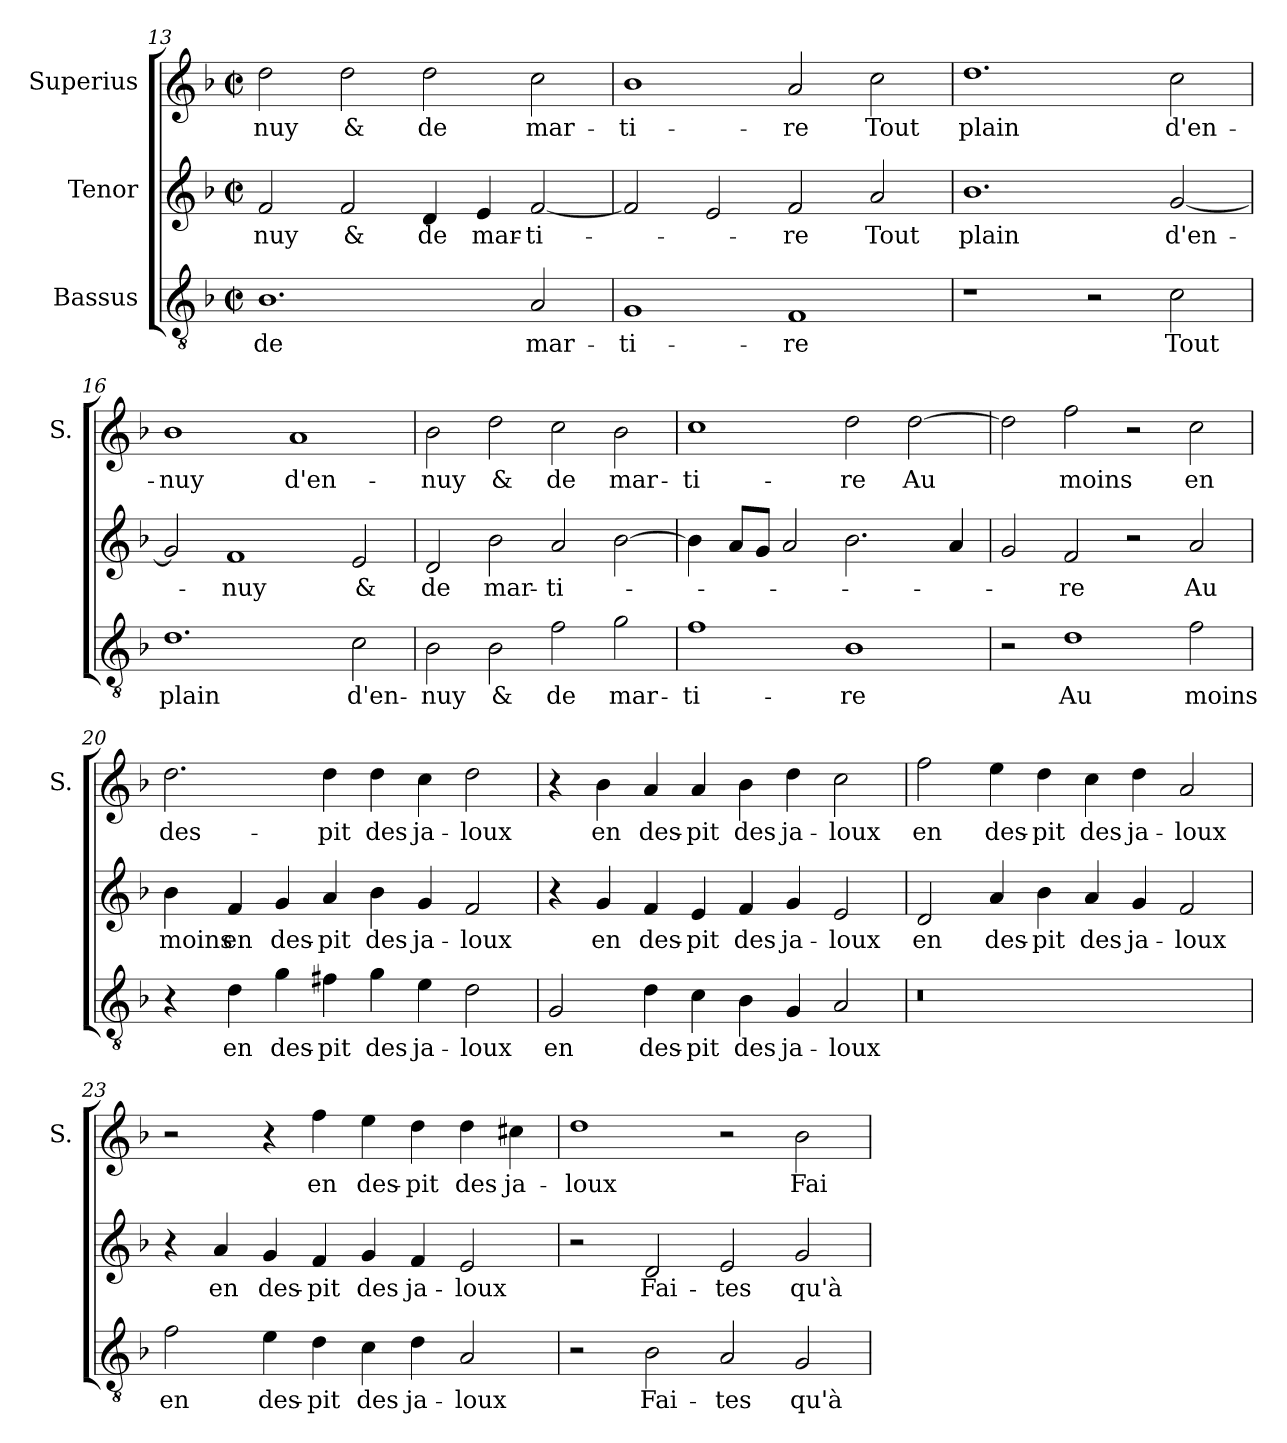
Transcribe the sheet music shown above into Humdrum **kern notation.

**kern	**text	**kern	**text	**kern	**text
*part3	*part3	*part2	*part2	*part1	*part1
*staff3	*staff3	*staff2	*staff2	*staff1	*staff1
*I"Bassus	*	*I"Tenor	*	*I"Superius	*
*	*	*	*	*I'S.	*
*clefGv2	*	*clefG2	*	*clefG2	*
*k[b-]	*	*k[b-]	*	*k[b-]	*
*F:	*	*F:	*	*F:	*
*M2/2	*	*M2/2	*	*M2/2	*
*met(c|)	*	*met(c|)	*	*met(c|)	*
=13	=13	=13	=13	=13	=13
1.B-\	de	2f/	-nuy	2dd\	-nuy
.	.	2f/	&	2dd\	&
.	.	4d/	de	2dd\	de
.	.	4e/	mar-	.	.
2A/	mar-	[2f/	-ti-	2cc\	mar-
=14	=14	=14	=14	=14	=14
1G/	-ti-	2f/]	.	1b-\	-ti-
.	.	2e/	.	.	.
1F/	-re	2f/	-re	2a/	-re
.	.	2a/	Tout	2cc\	Tout
=15	=15	=15	=15	=15	=15
1r	.	1.b-\	plain	1.dd\	plain
2r	.	.	.	.	.
2c\	Tout	[2g/	d'en-	2cc\	d'en-
!!LO:LB:g=z
=16	=16	=16	=16	=16	=16
1.d\	plain	2g/]	.	1b-\	-nuy
.	.	1f/	-nuy	.	.
.	.	.	.	1a/	d'en-
2c\	d'en-	2e/	&	.	.
=17	=17	=17	=17	=17	=17
2B-\	-nuy	2d/	de	2b-\	-nuy
2B-\	&	2b-\	mar-	2dd\	&
2f\	de	2a/	-ti-	2cc\	de
2g\	mar-	[2b-\	.	2b-\	mar-
=18	=18	=18	=18	=18	=18
1f\	-ti-	4b-\]	.	1cc\	-ti-
.	.	8a/L	.	.	.
.	.	8g/J	.	.	.
.	.	2a/	.	.	.
1B-\	-re	2.b-\	.	2dd\	-re
.	.	.	.	[2dd\	Au
.	.	4a/	.	.	.
=19	=19	=19	=19	=19	=19
2r	.	2g/	.	2dd\]	.
1d\	Au	2f/	-re	2ff\	moins
.	.	2r	.	2r	.
2f\	moins	2a/	Au	2cc\	en
=20	=20	=20	=20	=20	=20
4r	.	4b-\	moins	2.dd\	des-
4d\	en	4f/	en	.	.
4g\	des-	4g/	des-	.	.
4f#X\	-pit	4a/	-pit	4dd\	-pit
4g\	des	4b-\	des	4dd\	des
4e\	ja-	4g/	ja-	4cc\	ja-
2d\	-loux	2f/	-loux	2dd\	-loux
!!LO:PB:g=z
=21	=21	=21	=21	=21	=21
2G/	en	4r	.	4r	.
.	.	4g/	en	4b-\	en
4d\	des-	4f/	des-	4a/	des-
4c\	-pit	4e/	-pit	4a/	-pit
4B-\	des	4f/	des	4b-\	des
4G/	ja-	4g/	ja-	4dd\	ja-
2A/	-loux	2e/	-loux	2cc\	-loux
=22	=22	=22	=22	=22	=22
!LO:N:vis=0	!	!	!	!	!
1r	.	2d/	en	2ff\	en
.	.	4a/	des-	4ee\	des-
.	.	4b-\	-pit	4dd\	-pit
1ryy	.	4a/	des	4cc\	des
.	.	4g/	ja-	4dd\	ja-
.	.	2f/	-loux	2a/	-loux
=23	=23	=23	=23	=23	=23
2f\	en	4r	.	2r	.
.	.	4a/	en	.	.
4e\	des-	4g/	des-	4r	.
4d\	-pit	4f/	-pit	4ff\	en
4c\	des	4g/	des	4ee\	des-
4d\	ja-	4f/	ja-	4dd\	-pit
2A/	-loux	2e/	-loux	4dd\	des
.	.	.	.	4cc#X\	ja-
=24	=24	=24	=24	=24	=24
2r	.	2r	.	1dd\	-loux
2B-\	Fai-	2d/	Fai-	.	.
2A/	-tes	2e/	-tes	2r	.
2G/	qu'à	2g/	qu'à	2b-\	Fai-
=	=	=	=	=	=
*-	*-	*-	*-	*-	*-
